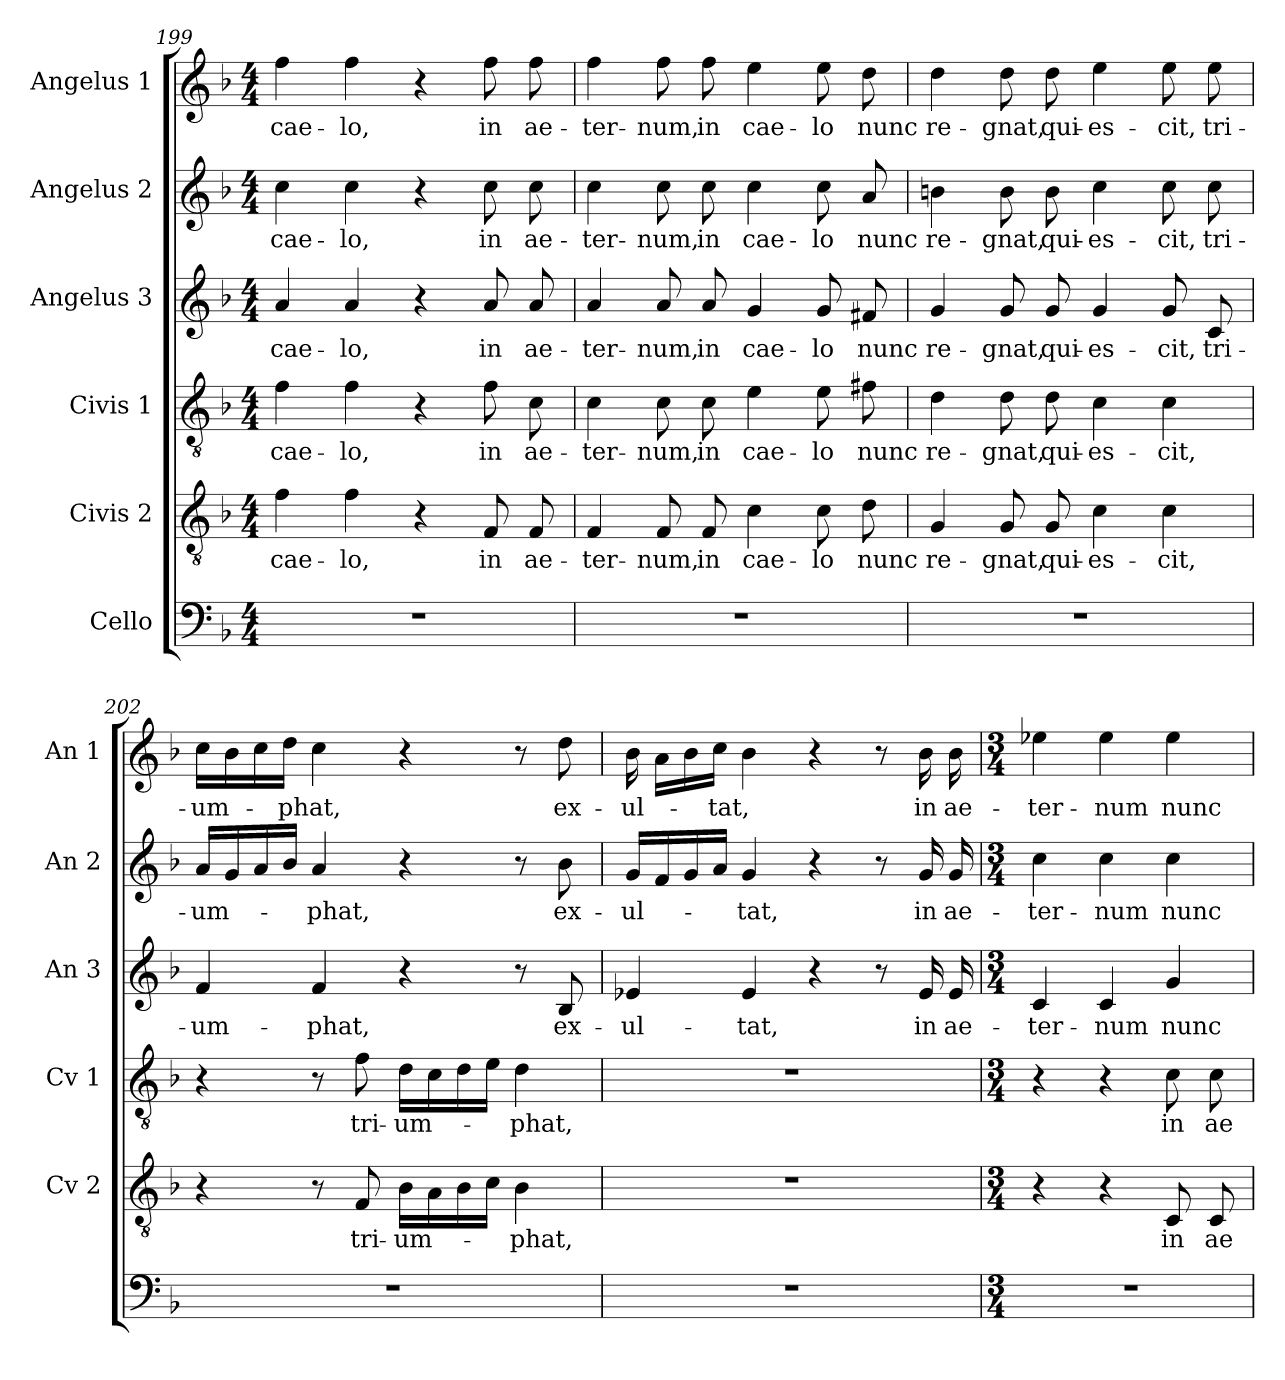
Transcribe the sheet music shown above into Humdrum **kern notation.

**kern	**kern	**text	**kern	**text	**kern	**text	**kern	**text	**kern	**text
*part6	*part5	*part5	*part4	*part4	*part3	*part3	*part2	*part2	*part1	*part1
*staff6	*staff5	*staff5	*staff4	*staff4	*staff3	*staff3	*staff2	*staff2	*staff1	*staff1
*I"Cello	*I"Civis 2	*	*I"Civis 1	*	*I"Angelus 3	*	*I"Angelus 2	*	*I"Angelus 1	*
*	*I'Cv 2	*	*I'Cv 1	*	*I'An 3	*	*I'An 2	*	*I'An 1	*
*clefF4	*clefGv2	*	*clefGv2	*	*clefG2	*	*clefG2	*	*clefG2	*
*k[b-]	*k[b-]	*	*k[b-]	*	*k[b-]	*	*k[b-]	*	*k[b-]	*
*F:	*F:	*	*F:	*	*F:	*	*F:	*	*F:	*
*M4/4	*M4/4	*	*M4/4	*	*M4/4	*	*M4/4	*	*M4/4	*
=199	=199	=199	=199	=199	=199	=199	=199	=199	=199	=199
!	!	!LO:LY:b	!	!	!	!	!	!	!	!
!	!	!	!	!LO:LY:b	!	!	!	!	!	!
!	!	!	!	!	!	!LO:LY:b	!	!	!	!
!	!	!	!	!	!	!	!	!LO:LY:b	!	!
!	!	!	!	!	!	!	!	!	!	!LO:LY:b
1r	4f\	cae-	4f\	cae-	4a/	cae-	4cc\	cae-	4ff\	cae-
!	!	!LO:LY:b	!	!	!	!	!	!	!	!
!	!	!	!	!LO:LY:b	!	!	!	!	!	!
!	!	!	!	!	!	!LO:LY:b	!	!	!	!
!	!	!	!	!	!	!	!	!LO:LY:b	!	!
!	!	!	!	!	!	!	!	!	!	!LO:LY:b
.	4f\	-lo,	4f\	-lo,	4a/	-lo,	4cc\	-lo,	4ff\	-lo,
.	4r	.	4r	.	4r	.	4r	.	4r	.
!	!	!LO:LY:b	!	!	!	!	!	!	!	!
!	!	!	!	!LO:LY:b	!	!	!	!	!	!
!	!	!	!	!	!	!LO:LY:b	!	!	!	!
!	!	!	!	!	!	!	!	!LO:LY:b	!	!
!	!	!	!	!	!	!	!	!	!	!LO:LY:b
.	8F/	in	8f\	in	8a/	in	8cc\	in	8ff\	in
!	!	!LO:LY:b	!	!	!	!	!	!	!	!
!	!	!	!	!LO:LY:b	!	!	!	!	!	!
!	!	!	!	!	!	!LO:LY:b	!	!	!	!
!	!	!	!	!	!	!	!	!LO:LY:b	!	!
!	!	!	!	!	!	!	!	!	!	!LO:LY:b
.	8F/	ae-	8c\	ae-	8a/	ae-	8cc\	ae-	8ff\	ae-
=200	=200	=200	=200	=200	=200	=200	=200	=200	=200	=200
!	!	!LO:LY:b	!	!	!	!	!	!	!	!
!	!	!	!	!LO:LY:b	!	!	!	!	!	!
!	!	!	!	!	!	!LO:LY:b	!	!	!	!
!	!	!	!	!	!	!	!	!LO:LY:b	!	!
!	!	!	!	!	!	!	!	!	!	!LO:LY:b
1r	4F/	-ter-	4c\	-ter-	4a/	-ter-	4cc\	-ter-	4ff\	-ter-
!	!	!LO:LY:b	!	!	!	!	!	!	!	!
!	!	!	!	!LO:LY:b	!	!	!	!	!	!
!	!	!	!	!	!	!LO:LY:b	!	!	!	!
!	!	!	!	!	!	!	!	!LO:LY:b	!	!
!	!	!	!	!	!	!	!	!	!	!LO:LY:b
.	8F/	-num,	8c\	-num,	8a/	-num,	8cc\	-num,	8ff\	-num,
!	!	!LO:LY:b	!	!	!	!	!	!	!	!
!	!	!	!	!LO:LY:b	!	!	!	!	!	!
!	!	!	!	!	!	!LO:LY:b	!	!	!	!
!	!	!	!	!	!	!	!	!LO:LY:b	!	!
!	!	!	!	!	!	!	!	!	!	!LO:LY:b
.	8F/	in	8c\	in	8a/	in	8cc\	in	8ff\	in
!	!	!LO:LY:b	!	!	!	!	!	!	!	!
!	!	!	!	!LO:LY:b	!	!	!	!	!	!
!	!	!	!	!	!	!LO:LY:b	!	!	!	!
!	!	!	!	!	!	!	!	!LO:LY:b	!	!
!	!	!	!	!	!	!	!	!	!	!LO:LY:b
.	4c\	cae-	4e\	cae-	4g/	cae-	4cc\	cae-	4ee\	cae-
!	!	!LO:LY:b	!	!	!	!	!	!	!	!
!	!	!	!	!LO:LY:b	!	!	!	!	!	!
!	!	!	!	!	!	!LO:LY:b	!	!	!	!
!	!	!	!	!	!	!	!	!LO:LY:b	!	!
!	!	!	!	!	!	!	!	!	!	!LO:LY:b
.	8c\	-lo	8e\	-lo	8g/	-lo	8cc\	-lo	8ee\	-lo
!	!	!LO:LY:b	!	!	!	!	!	!	!	!
!	!	!	!	!LO:LY:b	!	!	!	!	!	!
!	!	!	!	!	!	!LO:LY:b	!	!	!	!
!	!	!	!	!	!	!	!	!LO:LY:b	!	!
!	!	!	!	!	!	!	!	!	!	!LO:LY:b
.	8d\	nunc	8f#X\	nunc	8f#X/	nunc	8a/	nunc	8dd\	nunc
=201	=201	=201	=201	=201	=201	=201	=201	=201	=201	=201
!	!	!LO:LY:b	!	!	!	!	!	!	!	!
!	!	!	!	!LO:LY:b	!	!	!	!	!	!
!	!	!	!	!	!	!LO:LY:b	!	!	!	!
!	!	!	!	!	!	!	!	!LO:LY:b	!	!
!	!	!	!	!	!	!	!	!	!	!LO:LY:b
1r	4G/	re-	4d\	re-	4g/	re-	4bn\	re-	4dd\	re-
!	!	!LO:LY:b	!	!	!	!	!	!	!	!
!	!	!	!	!LO:LY:b	!	!	!	!	!	!
!	!	!	!	!	!	!LO:LY:b	!	!	!	!
!	!	!	!	!	!	!	!	!LO:LY:b	!	!
!	!	!	!	!	!	!	!	!	!	!LO:LY:b
.	8G/	-gnat,	8d\	-gnat,	8g/	-gnat,	8b\	-gnat,	8dd\	-gnat,
!	!	!LO:LY:b	!	!	!	!	!	!	!	!
!	!	!	!	!LO:LY:b	!	!	!	!	!	!
!	!	!	!	!	!	!LO:LY:b	!	!	!	!
!	!	!	!	!	!	!	!	!LO:LY:b	!	!
!	!	!	!	!	!	!	!	!	!	!LO:LY:b
.	8G/	qui-	8d\	qui-	8g/	qui-	8b\	qui-	8dd\	qui-
!	!	!LO:LY:b	!	!	!	!	!	!	!	!
!	!	!	!	!LO:LY:b	!	!	!	!	!	!
!	!	!	!	!	!	!LO:LY:b	!	!	!	!
!	!	!	!	!	!	!	!	!LO:LY:b	!	!
!	!	!	!	!	!	!	!	!	!	!LO:LY:b
.	4c\	-es-	4c\	-es-	4g/	-es-	4cc\	-es-	4ee\	-es-
!	!	!LO:LY:b	!	!	!	!	!	!	!	!
!	!	!	!	!LO:LY:b	!	!	!	!	!	!
!	!	!	!	!	!	!LO:LY:b	!	!	!	!
!	!	!	!	!	!	!	!	!LO:LY:b	!	!
!	!	!	!	!	!	!	!	!	!	!LO:LY:b
.	4c\	-cit,	4c\	-cit,	8g/	-cit,	8cc\	-cit,	8ee\	-cit,
!	!	!	!	!	!	!LO:LY:b	!	!	!	!
!	!	!	!	!	!	!	!	!LO:LY:b	!	!
!	!	!	!	!	!	!	!	!	!	!LO:LY:b
.	.	.	.	.	8c/	tri-	8cc\	tri-	8ee\	tri-
=202	=202	=202	=202	=202	=202	=202	=202	=202	=202	=202
!	!	!	!	!	!	!LO:LY:b	!	!	!	!
!	!	!	!	!	!	!	!	!LO:LY:b	!	!
!	!	!	!	!	!	!	!	!	!	!LO:LY:b
1r	4r	.	4r	.	4f/	-um-	16a/LL	-um-	16cc\LL	-um-
.	.	.	.	.	.	.	16g/	.	16b-\	.
.	.	.	.	.	.	.	16a/	.	16cc\	.
!	!	!	!	!	!	!	!	!	!	!LO:LY:b
.	.	.	.	.	.	.	16b-/JJ	.	16dd\JJ	-phat,
!	!	!	!	!	!	!LO:LY:b	!	!	!	!
!	!	!	!	!	!	!	!	!LO:LY:b	!	!
.	8r	.	8r	.	4f/	-phat,	4a/	-phat,	4cc\	.
!	!	!LO:LY:b	!	!	!	!	!	!	!	!
!	!	!	!	!LO:LY:b	!	!	!	!	!	!
.	8F/	tri-	8f\	tri-	.	.	.	.	.	.
!	!	!LO:LY:b	!	!	!	!	!	!	!	!
!	!	!	!	!LO:LY:b	!	!	!	!	!	!
.	16B-\LL	-um-	16d\LL	-um-	4r	.	4r	.	4r	.
.	16A\	.	16c\	.	.	.	.	.	.	.
.	16B-\	.	16d\	.	.	.	.	.	.	.
.	16c\JJ	.	16e\JJ	.	.	.	.	.	.	.
!	!	!LO:LY:b	!	!	!	!	!	!	!	!
!	!	!	!	!LO:LY:b	!	!	!	!	!	!
.	4B-\	-phat,	4d\	-phat,	8r	.	8r	.	8r	.
!	!	!	!	!	!	!LO:LY:b	!	!	!	!
!	!	!	!	!	!	!	!	!LO:LY:b	!	!
!	!	!	!	!	!	!	!	!	!	!LO:LY:b
.	.	.	.	.	8B-/	ex-	8b-\	ex-	8dd\	ex-
!!LO:PB:g=z
=203	=203	=203	=203	=203	=203	=203	=203	=203	=203	=203
!	!	!	!	!	!	!LO:LY:b	!	!	!	!
!	!	!	!	!	!	!	!	!LO:LY:b	!	!
!	!	!	!	!	!	!	!	!	!	!LO:LY:b
1r	1r	.	1r	.	4e-X/	-ul-	16g/LL	-ul-	16b-\	-ul-
.	.	.	.	.	.	.	16f/	.	16a\LL	.
.	.	.	.	.	.	.	16g/	.	16b-\	.
!	!	!	!	!	!	!	!	!	!	!LO:LY:b
.	.	.	.	.	.	.	16a/JJ	.	16cc\JJ	-tat,
!	!	!	!	!	!	!LO:LY:b	!	!	!	!
!	!	!	!	!	!	!	!	!LO:LY:b	!	!
.	.	.	.	.	4e-/	-tat,	4g/	-tat,	4b-\	.
.	.	.	.	.	4r	.	4r	.	4r	.
.	.	.	.	.	8r	.	8r	.	8r	.
!	!	!	!	!	!	!LO:LY:b	!	!	!	!
!	!	!	!	!	!	!	!	!LO:LY:b	!	!
!	!	!	!	!	!	!	!	!	!	!LO:LY:b
.	.	.	.	.	16e-/	in	16g/	in	16b-\	in
!	!	!	!	!	!	!LO:LY:b	!	!	!	!
!	!	!	!	!	!	!	!	!LO:LY:b	!	!
!	!	!	!	!	!	!	!	!	!	!LO:LY:b
.	.	.	.	.	16e-/	ae-	16g/	ae-	16b-\	ae-
=204	=204	=204	=204	=204	=204	=204	=204	=204	=204	=204
*M3/4	*M3/4	*	*M3/4	*	*M3/4	*	*M3/4	*	*M3/4	*
!	!	!	!	!	!	!LO:LY:b	!	!	!	!
!	!	!	!	!	!	!	!	!LO:LY:b	!	!
!	!	!	!	!	!	!	!	!	!	!LO:LY:b
2.r	4r	.	4r	.	4c/	-ter-	4cc\	-ter-	4ee-X\	-ter-
!	!	!	!	!	!	!LO:LY:b	!	!	!	!
!	!	!	!	!	!	!	!	!LO:LY:b	!	!
!	!	!	!	!	!	!	!	!	!	!LO:LY:b
.	4r	.	4r	.	4c/	-num	4cc\	-num	4ee-\	-num
!	!	!LO:LY:b	!	!	!	!	!	!	!	!
!	!	!	!	!LO:LY:b	!	!	!	!	!	!
!	!	!	!	!	!	!LO:LY:b	!	!	!	!
!	!	!	!	!	!	!	!	!LO:LY:b	!	!
!	!	!	!	!	!	!	!	!	!	!LO:LY:b
.	8C/	in	8c\	in	4g/	nunc	4cc\	nunc	4ee-\	nunc
!	!	!LO:LY:b	!	!	!	!	!	!	!	!
!	!	!	!	!LO:LY:b	!	!	!	!	!	!
.	8C/	ae-	8c\	ae-	.	.	.	.	.	.
=	=	=	=	=	=	=	=	=	=	=
*-	*-	*-	*-	*-	*-	*-	*-	*-	*-	*-
